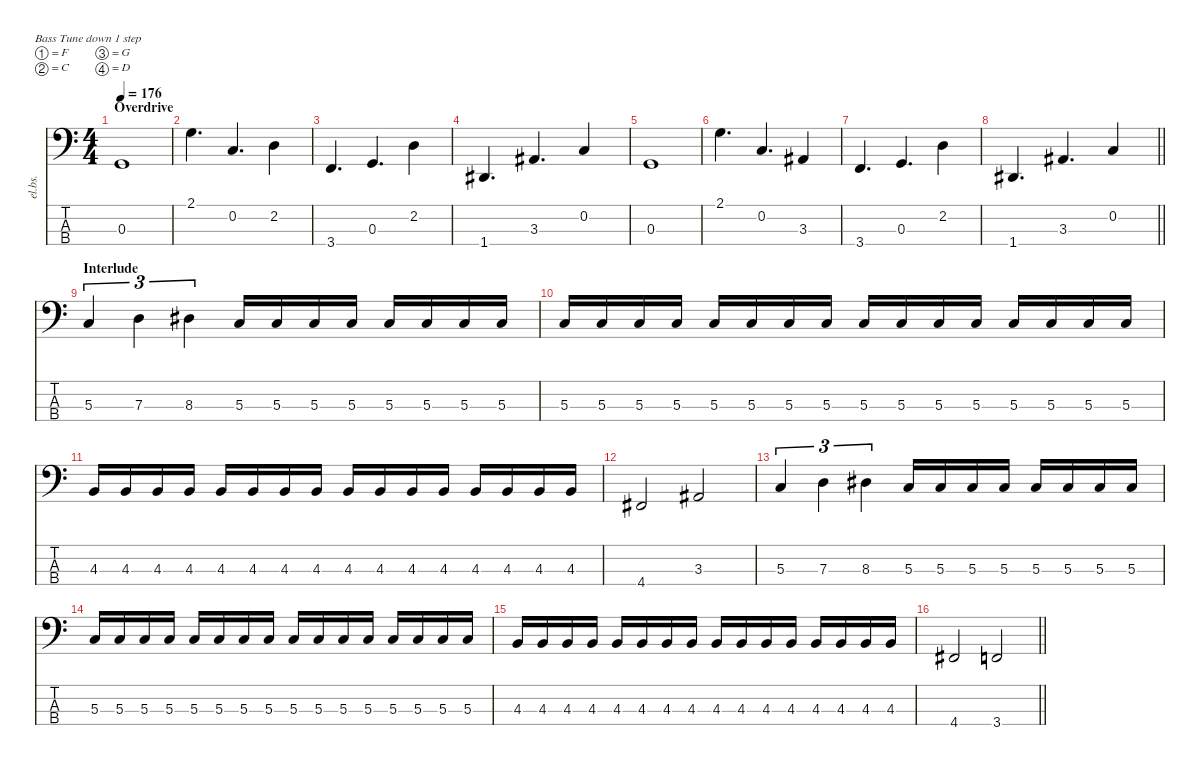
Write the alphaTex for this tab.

\defaultSystemsLayout 4
\hideDynamics
\bracketExtendMode nobrackets
\track ("Kelly Conlon " "el.bs.") {instrument electricbassfinger}
\staff {score tabs}
\tuning (F2 C2 G1 D1)
\ts (4 4)
\section ("" "Overdrive")
\tempo 176
\clef f4
\ks c
0.3.1{dy f} |
2.1.4{d} 0.2.4{d} 2.2.4 |
3.4.4{d} 0.3.4{d} 2.2.4 |
1.4{acc #}.4{d} 3.3{acc #}.4{d} 0.2.4 |
0.3.1 |
2.1.4{d} 0.2.4{d} 3.3{acc #}.4 |
3.4.4{d} 0.3.4{d} 2.2.4 |
\barLineRight lightlight
1.4{acc #}.4{d} 3.3{acc #}.4{d} 0.2.4 |
\section ("" "Interlude")
5.3.4{tu (3 2)} 7.3.4{tu (3 2)} 8.3{acc #}.4{tu (3 2)} 5.3.16 5.3.16 5.3.16 5.3.16 5.3.16 5.3.16 5.3.16 5.3.16 |
5.3.16 5.3.16 5.3.16 5.3.16 5.3.16 5.3.16 5.3.16 5.3.16 5.3.16 5.3.16 5.3.16 5.3.16 5.3.16 5.3.16 5.3.16 5.3.16 |
4.3.16 4.3.16 4.3.16 4.3.16 4.3.16 4.3.16 4.3.16 4.3.16 4.3.16 4.3.16 4.3.16 4.3.16 4.3.16 4.3.16 4.3.16 4.3.16 |
4.4{acc #}.2 3.3{acc #}.2 |
5.3.4{tu (3 2)} 7.3.4{tu (3 2)} 8.3{acc #}.4{tu (3 2)} 5.3.16 5.3.16 5.3.16 5.3.16 5.3.16 5.3.16 5.3.16 5.3.16 |
5.3.16 5.3.16 5.3.16 5.3.16 5.3.16 5.3.16 5.3.16 5.3.16 5.3.16 5.3.16 5.3.16 5.3.16 5.3.16 5.3.16 5.3.16 5.3.16 |
4.3.16 4.3.16 4.3.16 4.3.16 4.3.16 4.3.16 4.3.16 4.3.16 4.3.16 4.3.16 4.3.16 4.3.16 4.3.16 4.3.16 4.3.16 4.3.16 |
\barLineRight lightlight
4.4{acc #}.2 3.4.2
